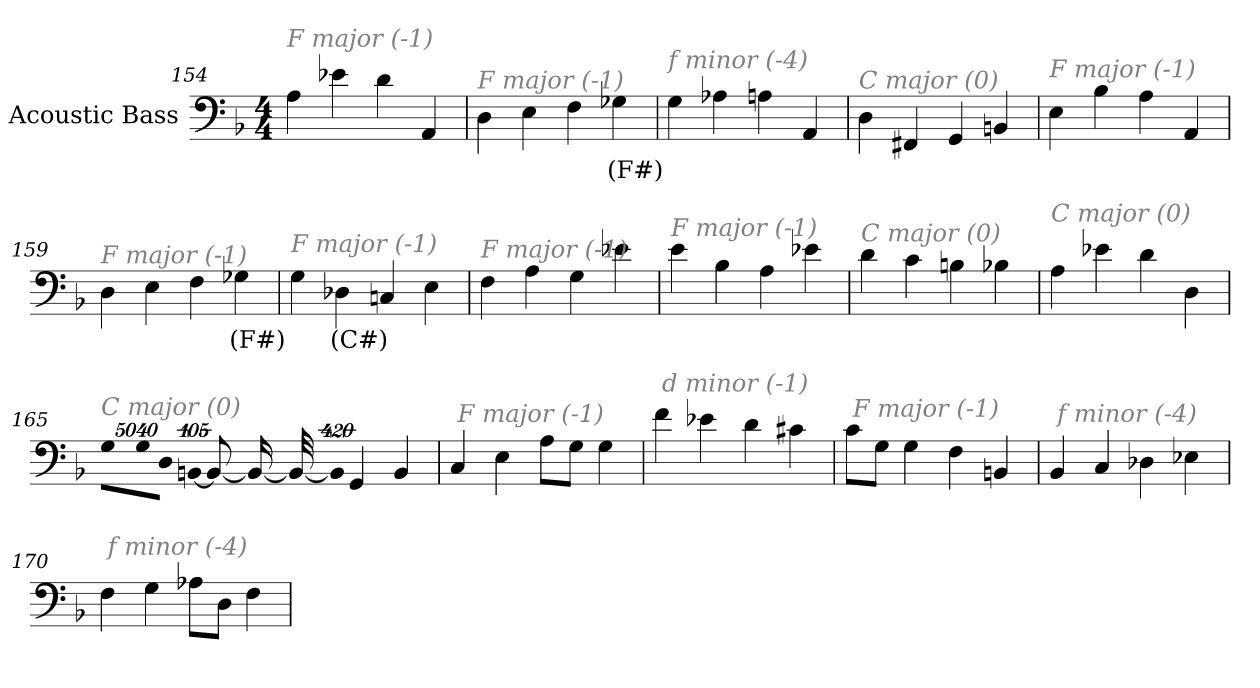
**kern	**text
*part1	*part1
*staff1	*staff1
*I"Acoustic Bass	*
*clefF4	*
*ITrd7c12	*
*k[b-]	*
*F:	*
*M4/4	*
=154	=154
!LO:TX:i:color=#808080:t=F major (-1)	!
4AA	.
4E-X	.
4D	.
4AAA	.
=155	=155
!LO:TX:i:color=#808080:t=F major (-1)	!
4DD	.
4EE	.
4FF	.
4GG-Xi	(F#)
=156	=156
!LO:TX:i:color=#808080:t=f minor (-4)	!
4GG	.
4AA-X	.
4AAn	.
4AAA	.
=157	=157
!LO:TX:i:color=#808080:t=C major (0)	!
4DD	.
4FFF#X	.
4GGG	.
4BBBn	.
=158	=158
!LO:TX:i:color=#808080:t=F major (-1)	!
4EE	.
4BB-	.
4AA	.
4AAA	.
=159	=159
!LO:TX:i:color=#808080:t=F major (-1)	!
4DD	.
4EE	.
4FF	.
4GG-Xi	(F#)
=160	=160
!LO:TX:i:color=#808080:t=F major (-1)	!
4GG	.
4DD-Xi	(C#)
4CCn	.
4EE	.
=161	=161
!LO:TX:i:color=#808080:t=F major (-1)	!
4FF	.
4AA	.
4GG	.
4E-X	.
=162	=162
!LO:TX:i:color=#808080:t=F major (-1)	!
4E	.
4BB-	.
4AA	.
4E-X	.
=163	=163
!LO:TX:i:color=#808080:t=C major (0)	!
4D	.
4C	.
4BBn	.
4BB-X	.
=164	=164
!LO:TX:i:color=#808080:t=C major (0)	!
4AA	.
4E-X	.
4D	.
4DD	.
=165	=165
!LO:TX:i:color=#808080:t=C major (0)	!
!LO:N:vis=8	!
40320%3347GGL	.
!LO:N:vis=8	!
40320%3347GG	.
!LO:N:vis=8	!
40320%3347DDJ	.
!LO:N:vis=1024	!
[13440%13BBBn	.
8BBB_	.
16BBB_	.
32BBB_	.
!LO:N:vis=1024%31	!
13440%407BBB]	.
4GGG	.
4BBB	.
=166	=166
!LO:TX:i:color=#808080:t=F major (-1)	!
4CC	.
4EE	.
8AAL	.
8GGJ	.
4GG	.
=167	=167
!LO:TX:i:color=#808080:t=d minor (-1)	!
4F	.
4E-X	.
4D	.
4C#X	.
=168	=168
!LO:TX:i:color=#808080:t=F major (-1)	!
8CL	.
8GGJ	.
4GG	.
4FF	.
4BBBn	.
=169	=169
!LO:TX:i:color=#808080:t=f minor (-4)	!
4BBB-	.
4CC	.
4DD-X	.
4EE-X	.
=170	=170
!LO:TX:i:color=#808080:t=f minor (-4)	!
4FF	.
4GG	.
8AA-XL	.
8DDJ	.
4FF	.
=	=
*-	*-
